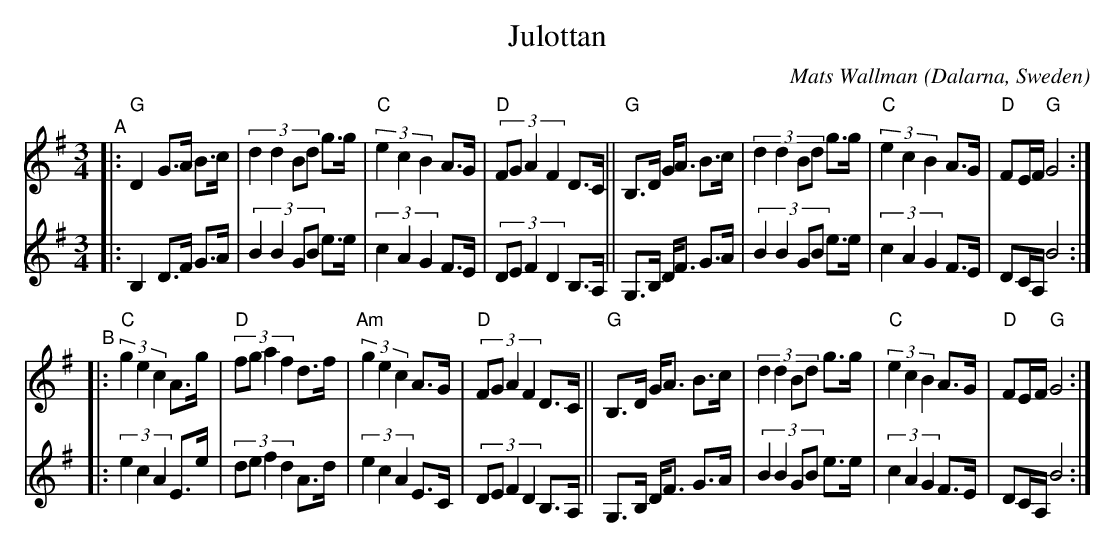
X:1
T: Julottan
C: Mats Wallman
O: Dalarna, Sweden
M: 3/4
L: 1/8
K: G
V: 1 staves=2
"^A"|:\
"G"D2 G>A B>c | (3:2:4d2 d2 Bd g>g | "C"(3e2 c2 B2 A>G | "D"(3:2:4FG A2 F2 D>C ||\
"G"B,>D G<A B>c | (3:2:4d2 d2 Bd g>g | "C"(3e2 c2 B2 A>G | "D"FE/F/ "G"G4 :|
"^B"|:\
"C"(3g2 e2 c2 A>g | "D"(3:2:4fg a2 f2 d>f | "Am"(3g2 e2 c2 A>G | "D"(3:2:4FG A2 F2 D>C ||\
"G"B,>D G<A B>c | (3:2:4d2 d2 Bd g>g | "C"(3e2 c2 B2 A>G | "D"FE/F/ "G"G4 :|
V: 2
|:\
B,2 D>F G>A | (3:2:4B2 B2 GB e>e | (3c2 A2 G2F>E | (3:2:4DE F2 D2 B,>A, ||\
G,>B, D<F G>A | (3:2:4B2 B2 GB e>e | (3c2 A2 G2 F>E | DC/A,/ B4 :|
|:\
(3e2 c2 A2 E>e | (3:2:4de f2 d2 A>d | (3e2 c2 A2 E>C | (3:2:4DE F2 D2 B,>A, ||\
G,>B, D<F G>A | (3:2:4B2 B2 GB e>e | (3c2 A2 G2 F>E | DC/A,/ B4 :|
